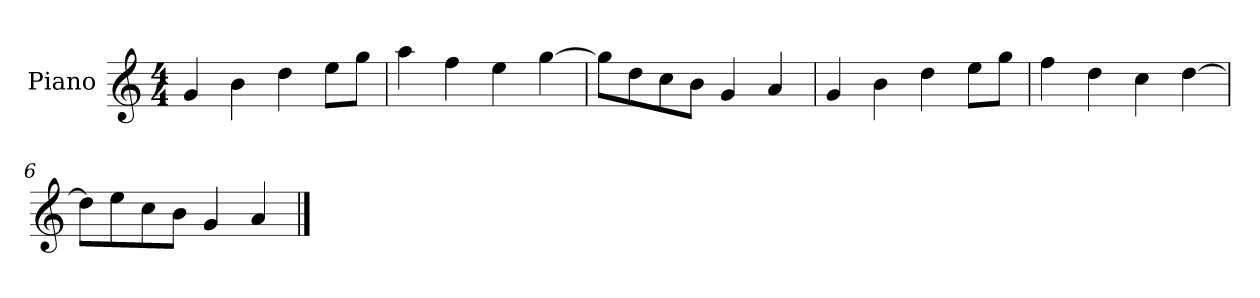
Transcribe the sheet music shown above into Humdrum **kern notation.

**kern
*part1
*staff1
*I"Piano
*I'P-no
*clefG2
*k[]
*M4/4
*MM90
=1
4g/
4b\
4dd\
8ee\L
8gg\J
=2
4aa\
4ff\
4ee\
[4gg\
=3
8gg\L]
8dd\
8cc\
8b\J
4g/
4a/
=4
4g/
4b\
4dd\
8ee\L
8gg\J
=5
4ff\
4dd\
4cc\
[4dd\
=6
8dd\L]
8ee\
8cc\
8b\J
4g/
4a/
==
*-
